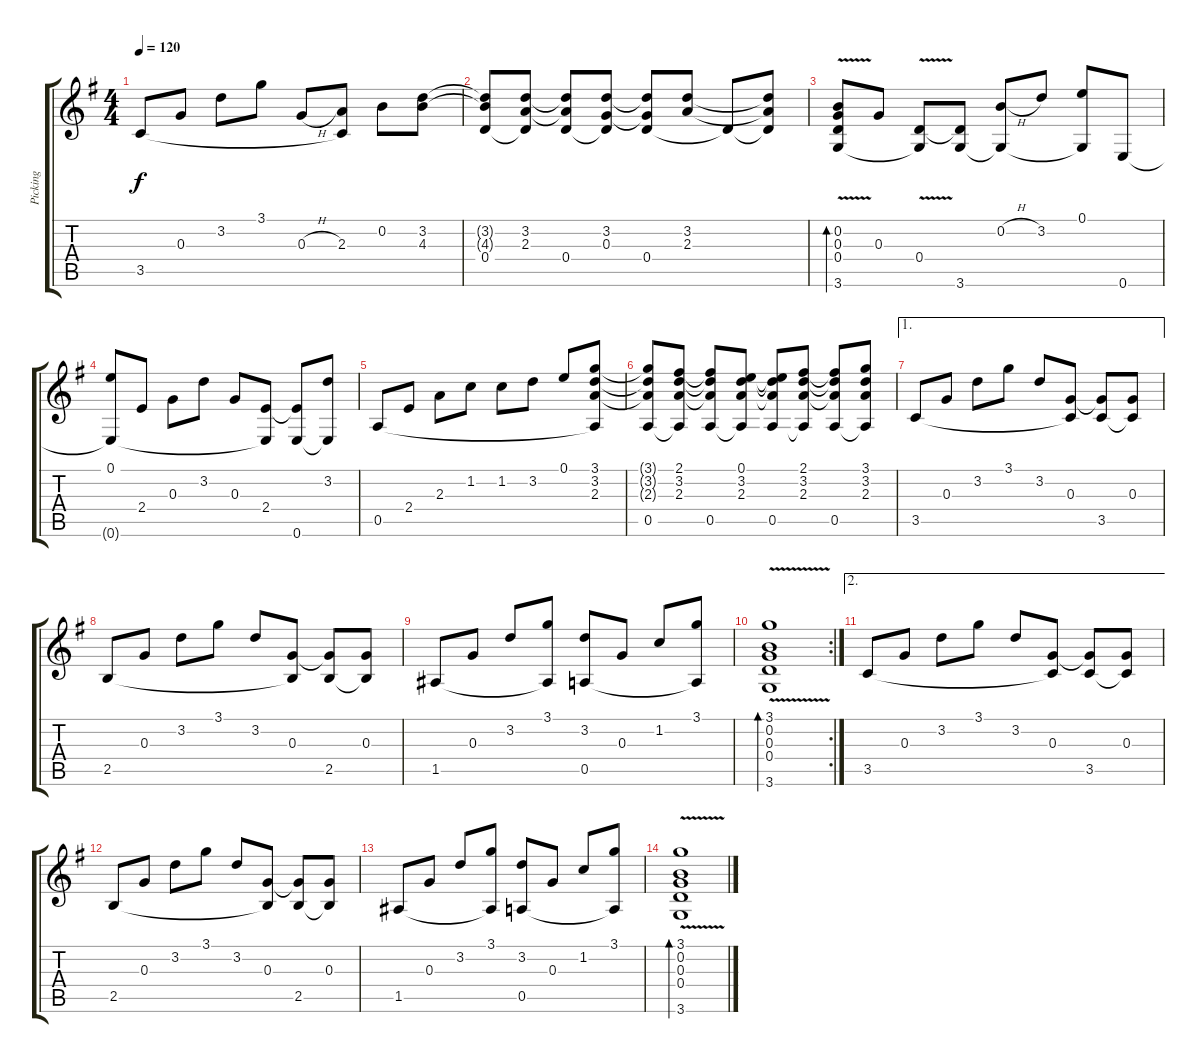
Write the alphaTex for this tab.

\track ("Picking" "Picking") {instrument acousticguitarnylon}
\staff {score tabs}
\tuning (E4 B3 G3 D3 A2 E2) {hide}
\ts (4 4)
\tempo 120
\clef g2
\ks g
3.5.8{dy f} 0.3.8 3.2.8 3.1.8 0.3{h}.8 (2.3 3.5{t}).8 0.2.8 (3.2 4.3).8 |
(3.2{t} 4.3{t} 0.4).8 (3.2 2.3 0.4{t}).8 (3.2{t} 2.3{t} 0.4).8 (3.2 0.3 0.4{t}).8 (3.2{t} 0.3{t} 0.4).8 (3.2 2.3).8 0.4{t}.8 (3.2{t} 2.3{t} 0.4{t}).8 |
(0.2 0.3 0.4 3.6{v}).8{bd 120} 0.3.8 (0.4 3.6{t}).8 (0.4{t} 3.6).8 (0.2{h} 3.6{t}).8 3.2.8 (0.1 3.6{t}).8 0.6.8 |
(0.1 0.6{t}).8 2.4.8 0.3.8 3.2.8 0.3.8 (2.4 0.6{t}).8 (2.4{t} 0.6).8 (3.2 0.6{t}).8 |
0.5.8 2.4.8 2.3.8 1.2.8 1.2.8 3.2.8 0.1.8 (3.1 3.2 2.3 0.5{t}).8 |
(3.1{t} 3.2{t} 2.3{t} 0.5).8 (2.1 3.2 2.3 0.5{t}).8 (2.1{t} 3.2{t} 2.3{t} 0.5).8 (0.1 3.2 2.3 0.5{t}).8 (0.1{t} 3.2{t} 2.3{t} 0.5).8 (2.1 3.2 2.3 0.5{t}).8 (2.1{t} 3.2{t} 2.3{t} 0.5).8 (3.1 3.2 2.3 0.5{t}).8 |
\ae 1
3.5.8 0.3.8 3.2.8 3.1.8 3.2.8 (0.3 3.5{t}).8 (0.3{t} 3.5).8 (0.3 3.5{t}).8 |
2.5.8 0.3.8 3.2.8 3.1.8 3.2.8 (0.3 2.5{t}).8 (0.3{t} 2.5).8 (0.3 2.5{t}).8 |
1.5.8 0.3.8 3.2.8 (3.1 1.5{t}).8 (3.2 0.5).8 0.3.8 1.2.8 (3.1 0.5{t}).8 |
\rc 2
(3.1 0.2 0.3 0.4 3.6{v}).1{bd 120} |
\ae 2
3.5.8 0.3.8 3.2.8 3.1.8 3.2.8 (0.3 3.5{t}).8 (0.3{t} 3.5).8 (0.3 3.5{t}).8 |
2.5.8 0.3.8 3.2.8 3.1.8 3.2.8 (0.3 2.5{t}).8 (0.3{t} 2.5).8 (0.3 2.5{t}).8 |
1.5.8 0.3.8 3.2.8 (3.1 1.5{t}).8 (3.2 0.5).8 0.3.8 1.2.8 (3.1 0.5{t}).8 |
(3.1 0.2 0.3 0.4 3.6{v}).1{bd 120}
